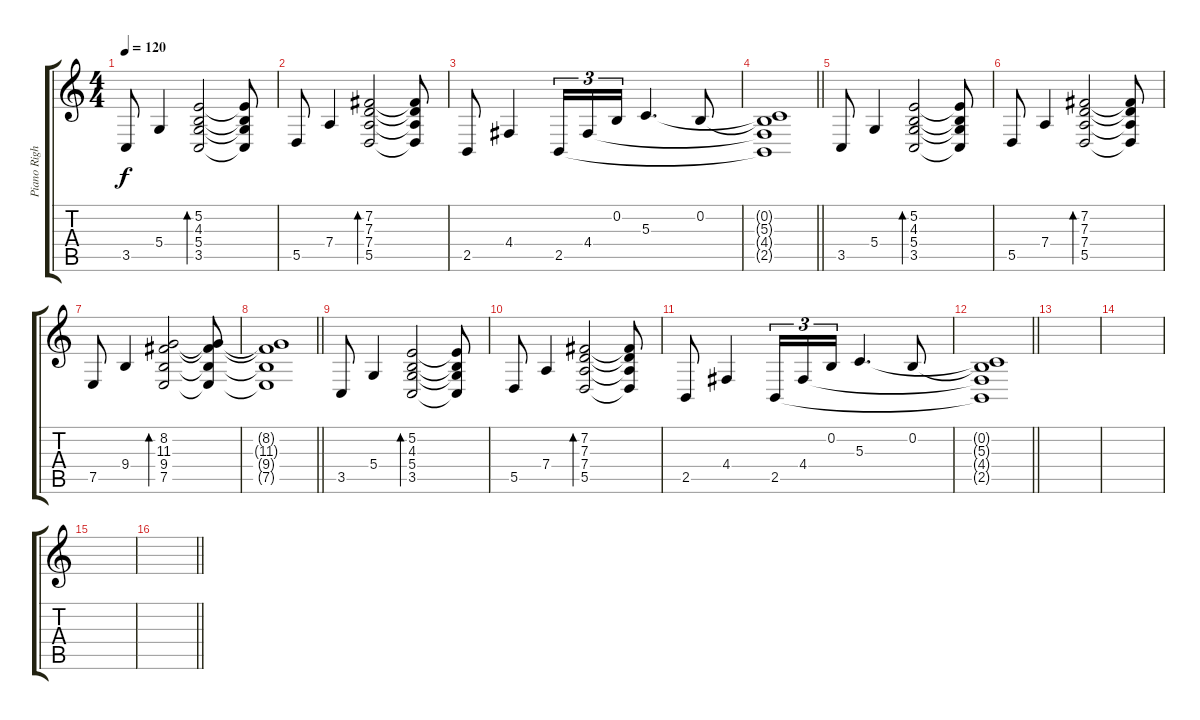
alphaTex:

\track ("Piano Right Standard" "Piano Righ") {instrument acousticgrandpiano}
\staff {score tabs}
\tuning (E4 B3 G3 D3 A2 E2) {hide}
\ts (4 4)
\tempo 120
\clef g2
\ks c
3.5.8{dy f} 5.4.4 (5.2 4.3 5.4 3.5).2{bd 480} (5.2{t} 4.3{t} 5.4{t} 3.5{t}).8 |
5.5.8 7.4.4 (7.2 7.3 7.4 5.5).2{bd 480} (7.2{t} 7.3{t} 7.4{t} 5.5{t}).8 |
2.5.8 4.4.4 2.5.16{tu (3 2)} 4.4.16{tu (3 2)} 0.2.16{tu (3 2)} 5.3.4{d} 0.2.8 |
\barLineRight lightlight
(0.2{t} 5.3{t} 4.4{t} 2.5{t}).1 |
3.5.8 5.4.4 (5.2 4.3 5.4 3.5).2{bd 480} (5.2{t} 4.3{t} 5.4{t} 3.5{t}).8 |
5.5.8 7.4.4 (7.2 7.3 7.4 5.5).2{bd 480} (7.2{t} 7.3{t} 7.4{t} 5.5{t}).8 |
7.5.8 9.4.4 (8.2 11.3 9.4 7.5).2{bd 480} (8.2{t} 11.3{t} 9.4{t} 7.5{t}).8 |
\barLineRight lightlight
(8.2{t} 11.3{t} 9.4{t} 7.5{t}).1 |
3.5.8 5.4.4 (5.2 4.3 5.4 3.5).2{bd 480} (5.2{t} 4.3{t} 5.4{t} 3.5{t}).8 |
5.5.8 7.4.4 (7.2 7.3 7.4 5.5).2{bd 480} (7.2{t} 7.3{t} 7.4{t} 5.5{t}).8 |
2.5.8 4.4.4 2.5.16{tu (3 2)} 4.4.16{tu (3 2)} 0.2.16{tu (3 2)} 5.3.4{d} 0.2.8 |
\barLineRight lightlight
(0.2{t} 5.3{t} 4.4{t} 2.5{t}).1 |
\section ("" "")
|
|
|
\barLineRight lightlight
